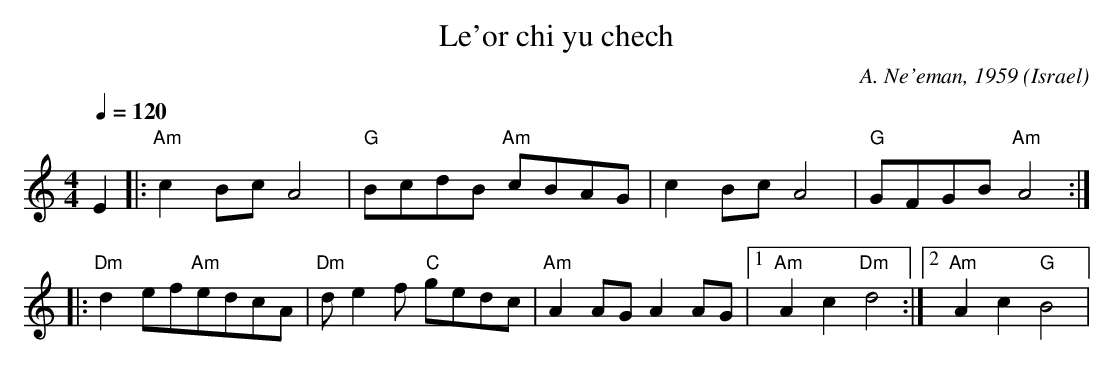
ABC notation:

X:1
T: Le'or chi yu chech
C: A. Ne'eman, 1959
O: Israel
L: 1/8
M: 4/4
Q: 1/4=120
K: Am
 E2              |: "Am"c2 Bc A4      | "G"BcdB "Am"cBAG  | c2 Bc A4|\
 "G"GFGB "Am"A4  :|:"Dm"d2 ef"Am"edcA | "Dm"d e2 f "C"gedc|\
 "Am"A2 AG A2 AG |[1 "Am"A2 c2 "Dm"d4 :|[2"Am"A2 c2 "G"B4 |
